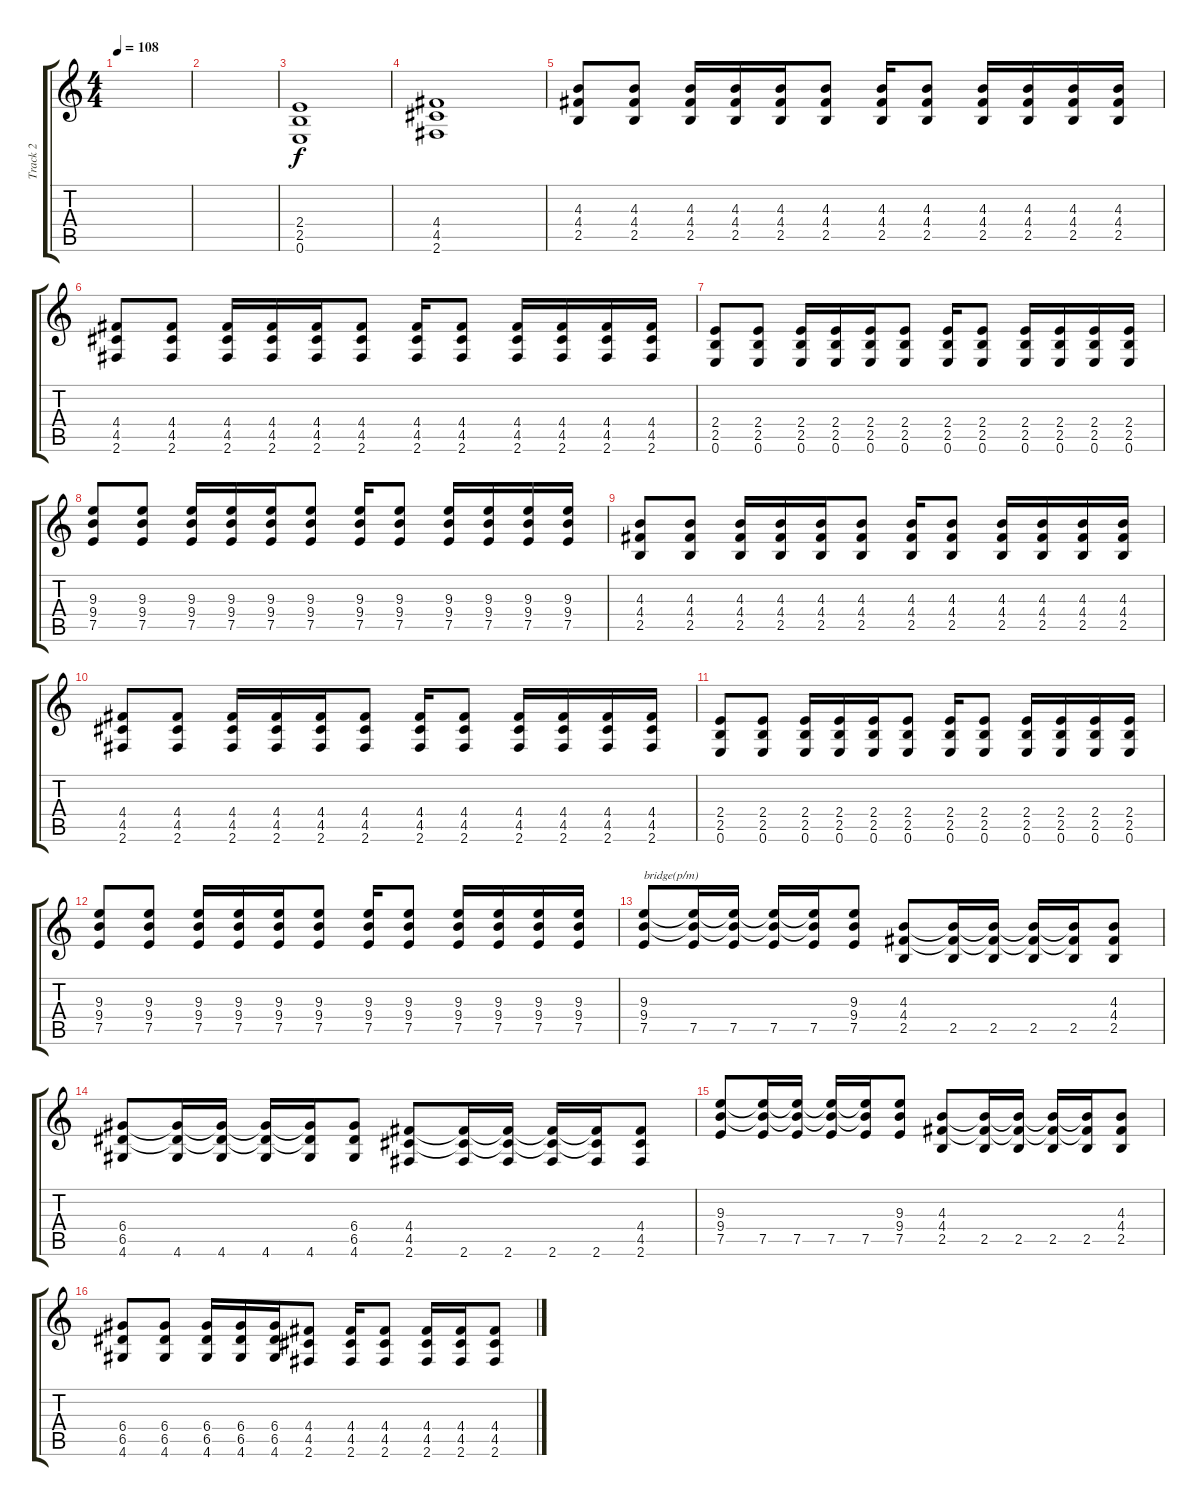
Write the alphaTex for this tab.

\track ("Track 2" "Track 2") {instrument distortionguitar}
\staff {score tabs}
\tuning (E4 B3 G3 D3 A2 E2) {hide}
\ts (4 4)
\tempo 108
\clef g2
\ks c
|
|
(2.4 2.5 0.6).1 |
(4.4 4.5 2.6).1 |
(4.3 4.4 2.5).8 (4.3 4.4 2.5).8 (4.3 4.4 2.5).16 (4.3 4.4 2.5).16 (4.3 4.4 2.5).16 (4.3 4.4 2.5).8 (4.3 4.4 2.5).16 (4.3 4.4 2.5).8 (4.3 4.4 2.5).16 (4.3 4.4 2.5).16 (4.3 4.4 2.5).16 (4.3 4.4 2.5).16 |
(4.4 4.5 2.6).8 (4.4 4.5 2.6).8 (4.4 4.5 2.6).16 (4.4 4.5 2.6).16 (4.4 4.5 2.6).16 (4.4 4.5 2.6).8 (4.4 4.5 2.6).16 (4.4 4.5 2.6).8 (4.4 4.5 2.6).16 (4.4 4.5 2.6).16 (4.4 4.5 2.6).16 (4.4 4.5 2.6).16 |
(2.4 2.5 0.6).8 (2.4 2.5 0.6).8 (2.4 2.5 0.6).16 (2.4 2.5 0.6).16 (2.4 2.5 0.6).16 (2.4 2.5 0.6).8 (2.4 2.5 0.6).16 (2.4 2.5 0.6).8 (2.4 2.5 0.6).16 (2.4 2.5 0.6).16 (2.4 2.5 0.6).16 (2.4 2.5 0.6).16 |
(9.3 9.4 7.5).8 (9.3 9.4 7.5).8 (9.3 9.4 7.5).16 (9.3 9.4 7.5).16 (9.3 9.4 7.5).16 (9.3 9.4 7.5).8 (9.3 9.4 7.5).16 (9.3 9.4 7.5).8 (9.3 9.4 7.5).16 (9.3 9.4 7.5).16 (9.3 9.4 7.5).16 (9.3 9.4 7.5).16 |
(4.3 4.4 2.5).8 (4.3 4.4 2.5).8 (4.3 4.4 2.5).16 (4.3 4.4 2.5).16 (4.3 4.4 2.5).16 (4.3 4.4 2.5).8 (4.3 4.4 2.5).16 (4.3 4.4 2.5).8 (4.3 4.4 2.5).16 (4.3 4.4 2.5).16 (4.3 4.4 2.5).16 (4.3 4.4 2.5).16 |
(4.4 4.5 2.6).8 (4.4 4.5 2.6).8 (4.4 4.5 2.6).16 (4.4 4.5 2.6).16 (4.4 4.5 2.6).16 (4.4 4.5 2.6).8 (4.4 4.5 2.6).16 (4.4 4.5 2.6).8 (4.4 4.5 2.6).16 (4.4 4.5 2.6).16 (4.4 4.5 2.6).16 (4.4 4.5 2.6).16 |
(2.4 2.5 0.6).8 (2.4 2.5 0.6).8 (2.4 2.5 0.6).16 (2.4 2.5 0.6).16 (2.4 2.5 0.6).16 (2.4 2.5 0.6).8 (2.4 2.5 0.6).16 (2.4 2.5 0.6).8 (2.4 2.5 0.6).16 (2.4 2.5 0.6).16 (2.4 2.5 0.6).16 (2.4 2.5 0.6).16 |
(9.3 9.4 7.5).8 (9.3 9.4 7.5).8 (9.3 9.4 7.5).16 (9.3 9.4 7.5).16 (9.3 9.4 7.5).16 (9.3 9.4 7.5).8 (9.3 9.4 7.5).16 (9.3 9.4 7.5).8 (9.3 9.4 7.5).16 (9.3 9.4 7.5).16 (9.3 9.4 7.5).16 (9.3 9.4 7.5).16 |
(9.3 9.4 7.5).8{txt "bridge(p/m)"} (9.3{t} 9.4{t} 7.5).16 (9.3{t} 9.4{t} 7.5).16 (9.3{t} 9.4{t} 7.5).16 (9.3{t} 9.4{t} 7.5).16 (9.3 9.4 7.5).8 (4.3 4.4 2.5).8 (4.3{t} 4.4{t} 2.5).16 (4.3{t} 4.4{t} 2.5).16 (4.3{t} 4.4{t} 2.5).16 (4.3{t} 4.4{t} 2.5).16 (4.3 4.4 2.5).8 |
(6.4 6.5 4.6).8 (6.4{t} 6.5{t} 4.6).16 (6.4{t} 6.5{t} 4.6).16 (6.4{t} 6.5{t} 4.6).16 (6.4{t} 6.5{t} 4.6).16 (6.4 6.5 4.6).8 (4.4 4.5 2.6).8 (4.4{t} 4.5{t} 2.6).16 (4.4{t} 4.5{t} 2.6).16 (4.4{t} 4.5{t} 2.6).16 (4.4{t} 4.5{t} 2.6).16 (4.4 4.5 2.6).8 |
(9.3 9.4 7.5).8 (9.3{t} 9.4{t} 7.5).16 (9.3{t} 9.4{t} 7.5).16 (9.3{t} 9.4{t} 7.5).16 (9.3{t} 9.4{t} 7.5).16 (9.3 9.4 7.5).8 (4.3 4.4 2.5).8 (4.3{t} 4.4{t} 2.5).16 (4.3{t} 4.4{t} 2.5).16 (4.3{t} 4.4{t} 2.5).16 (4.3{t} 4.4{t} 2.5).16 (4.3 4.4 2.5).8 |
(6.4 6.5 4.6).8 (6.4 6.5 4.6).8 (6.4 6.5 4.6).16 (6.4 6.5 4.6).16 (6.4 6.5 4.6).16 (4.4 4.5 2.6).8 (4.4 4.5 2.6).16 (4.4 4.5 2.6).8 (4.4 4.5 2.6).16 (4.4 4.5 2.6).16 (4.4 4.5 2.6).8
